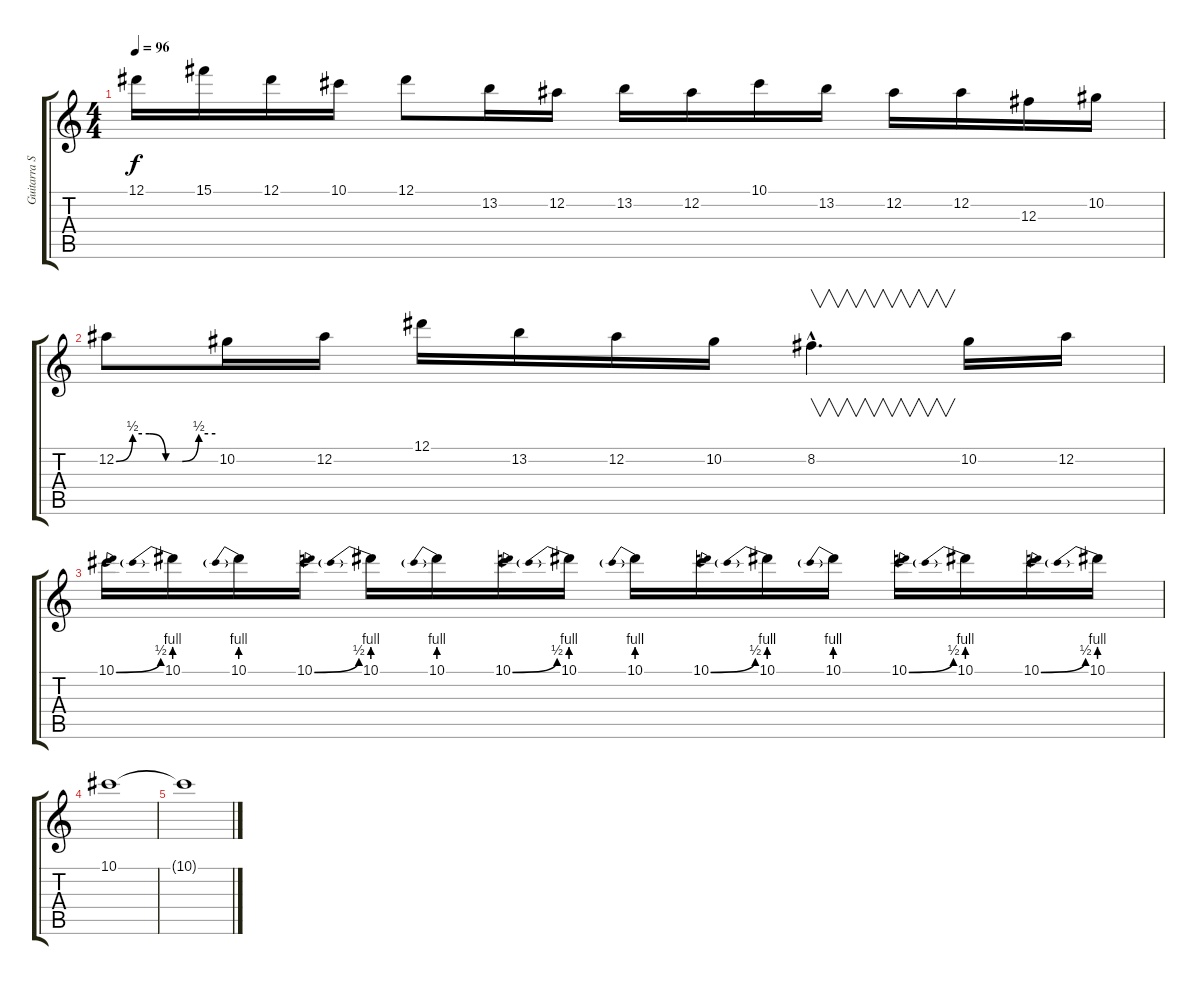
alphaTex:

\track ("Guitarra Solo 2" "Guitarra S") {instrument distortionguitar}
\staff {score tabs}
\tuning (Eb4 Bb3 Gb3 Db3 Ab2 Eb2) {hide}
\ts (4 4)
\tempo 96
\clef g2
\ks c
12.1.16{dy f} 15.1.16 12.1.16 10.1.16 12.1.8 13.2.16 12.2.16 13.2.16 12.2.16 10.1.16 13.2.16 12.2.16 12.2.16 12.3.16 10.2.16 |
12.2{be (custom 0 0 10 2 20 2 30 0 40 0 50 2 60 2)}.8 10.2.16 12.2.16 12.1.16 13.2.16 12.2.16 10.2.16 8.2{hac}.4{v d} 10.2.16 12.2.16 |
10.1{be (bend 0 0 60 2)}.16 10.1{be (prebend 0 4 60 4)}.16 10.1{be (prebend 0 4 60 4)}.16 10.1{be (bend 0 0 60 2)}.16 10.1{be (prebend 0 4 60 4)}.16 10.1{be (prebend 0 4 60 4)}.16 10.1{be (bend 0 0 60 2)}.16 10.1{be (prebend 0 4 60 4)}.16 10.1{be (prebend 0 4 60 4)}.16 10.1{be (bend 0 0 60 2)}.16 10.1{be (prebend 0 4 60 4)}.16 10.1{be (prebend 0 4 60 4)}.16 10.1{be (bend 0 0 60 2)}.16 10.1{be (prebend 0 4 60 4)}.16 10.1{be (bend 0 0 60 2)}.16 10.1{be (prebend 0 4 60 4)}.16 |
10.1.1 |
10.1{t}.1
